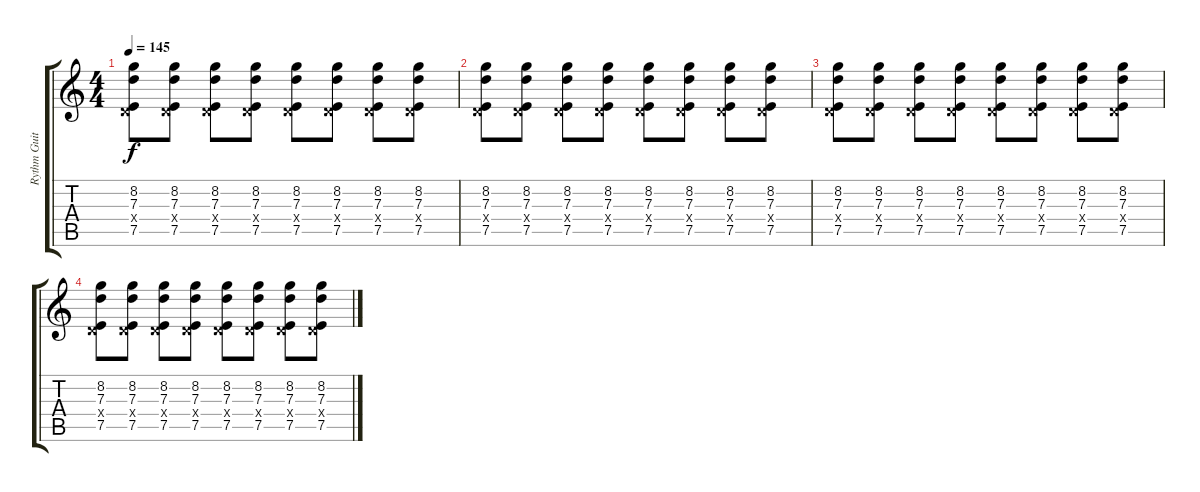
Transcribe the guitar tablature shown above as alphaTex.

\track ("Rythm Guitar" "Rythm Guit") {instrument distortionguitar}
\staff {score tabs}
\tuning (E4 B3 G3 D3 A2 E2) {hide}
\ts (4 4)
\tempo 145
\clef g2
\ks c
(8.2 7.3 0.4{x} 7.5).8{dy f volume 12} (8.2 7.3 0.4{x} 7.5).8 (8.2 7.3 0.4{x} 7.5).8 (8.2 7.3 0.4{x} 7.5).8 (8.2 7.3 0.4{x} 7.5).8 (8.2 7.3 0.4{x} 7.5).8 (8.2 7.3 0.4{x} 7.5).8 (8.2 7.3 0.4{x} 7.5).8 |
(8.2 7.3 0.4{x} 7.5).8{volume 12} (8.2 7.3 0.4{x} 7.5).8 (8.2 7.3 0.4{x} 7.5).8 (8.2 7.3 0.4{x} 7.5).8 (8.2 7.3 0.4{x} 7.5).8 (8.2 7.3 0.4{x} 7.5).8 (8.2 7.3 0.4{x} 7.5).8 (8.2 7.3 0.4{x} 7.5).8 |
(8.2 7.3 0.4{x} 7.5).8{volume 12} (8.2 7.3 0.4{x} 7.5).8 (8.2 7.3 0.4{x} 7.5).8 (8.2 7.3 0.4{x} 7.5).8 (8.2 7.3 0.4{x} 7.5).8 (8.2 7.3 0.4{x} 7.5).8 (8.2 7.3 0.4{x} 7.5).8 (8.2 7.3 0.4{x} 7.5).8 |
(8.2 7.3 0.4{x} 7.5).8{volume 12} (8.2 7.3 0.4{x} 7.5).8 (8.2 7.3 0.4{x} 7.5).8 (8.2 7.3 0.4{x} 7.5).8 (8.2 7.3 0.4{x} 7.5).8 (8.2 7.3 0.4{x} 7.5).8 (8.2 7.3 0.4{x} 7.5).8 (8.2 7.3 0.4{x} 7.5).8
